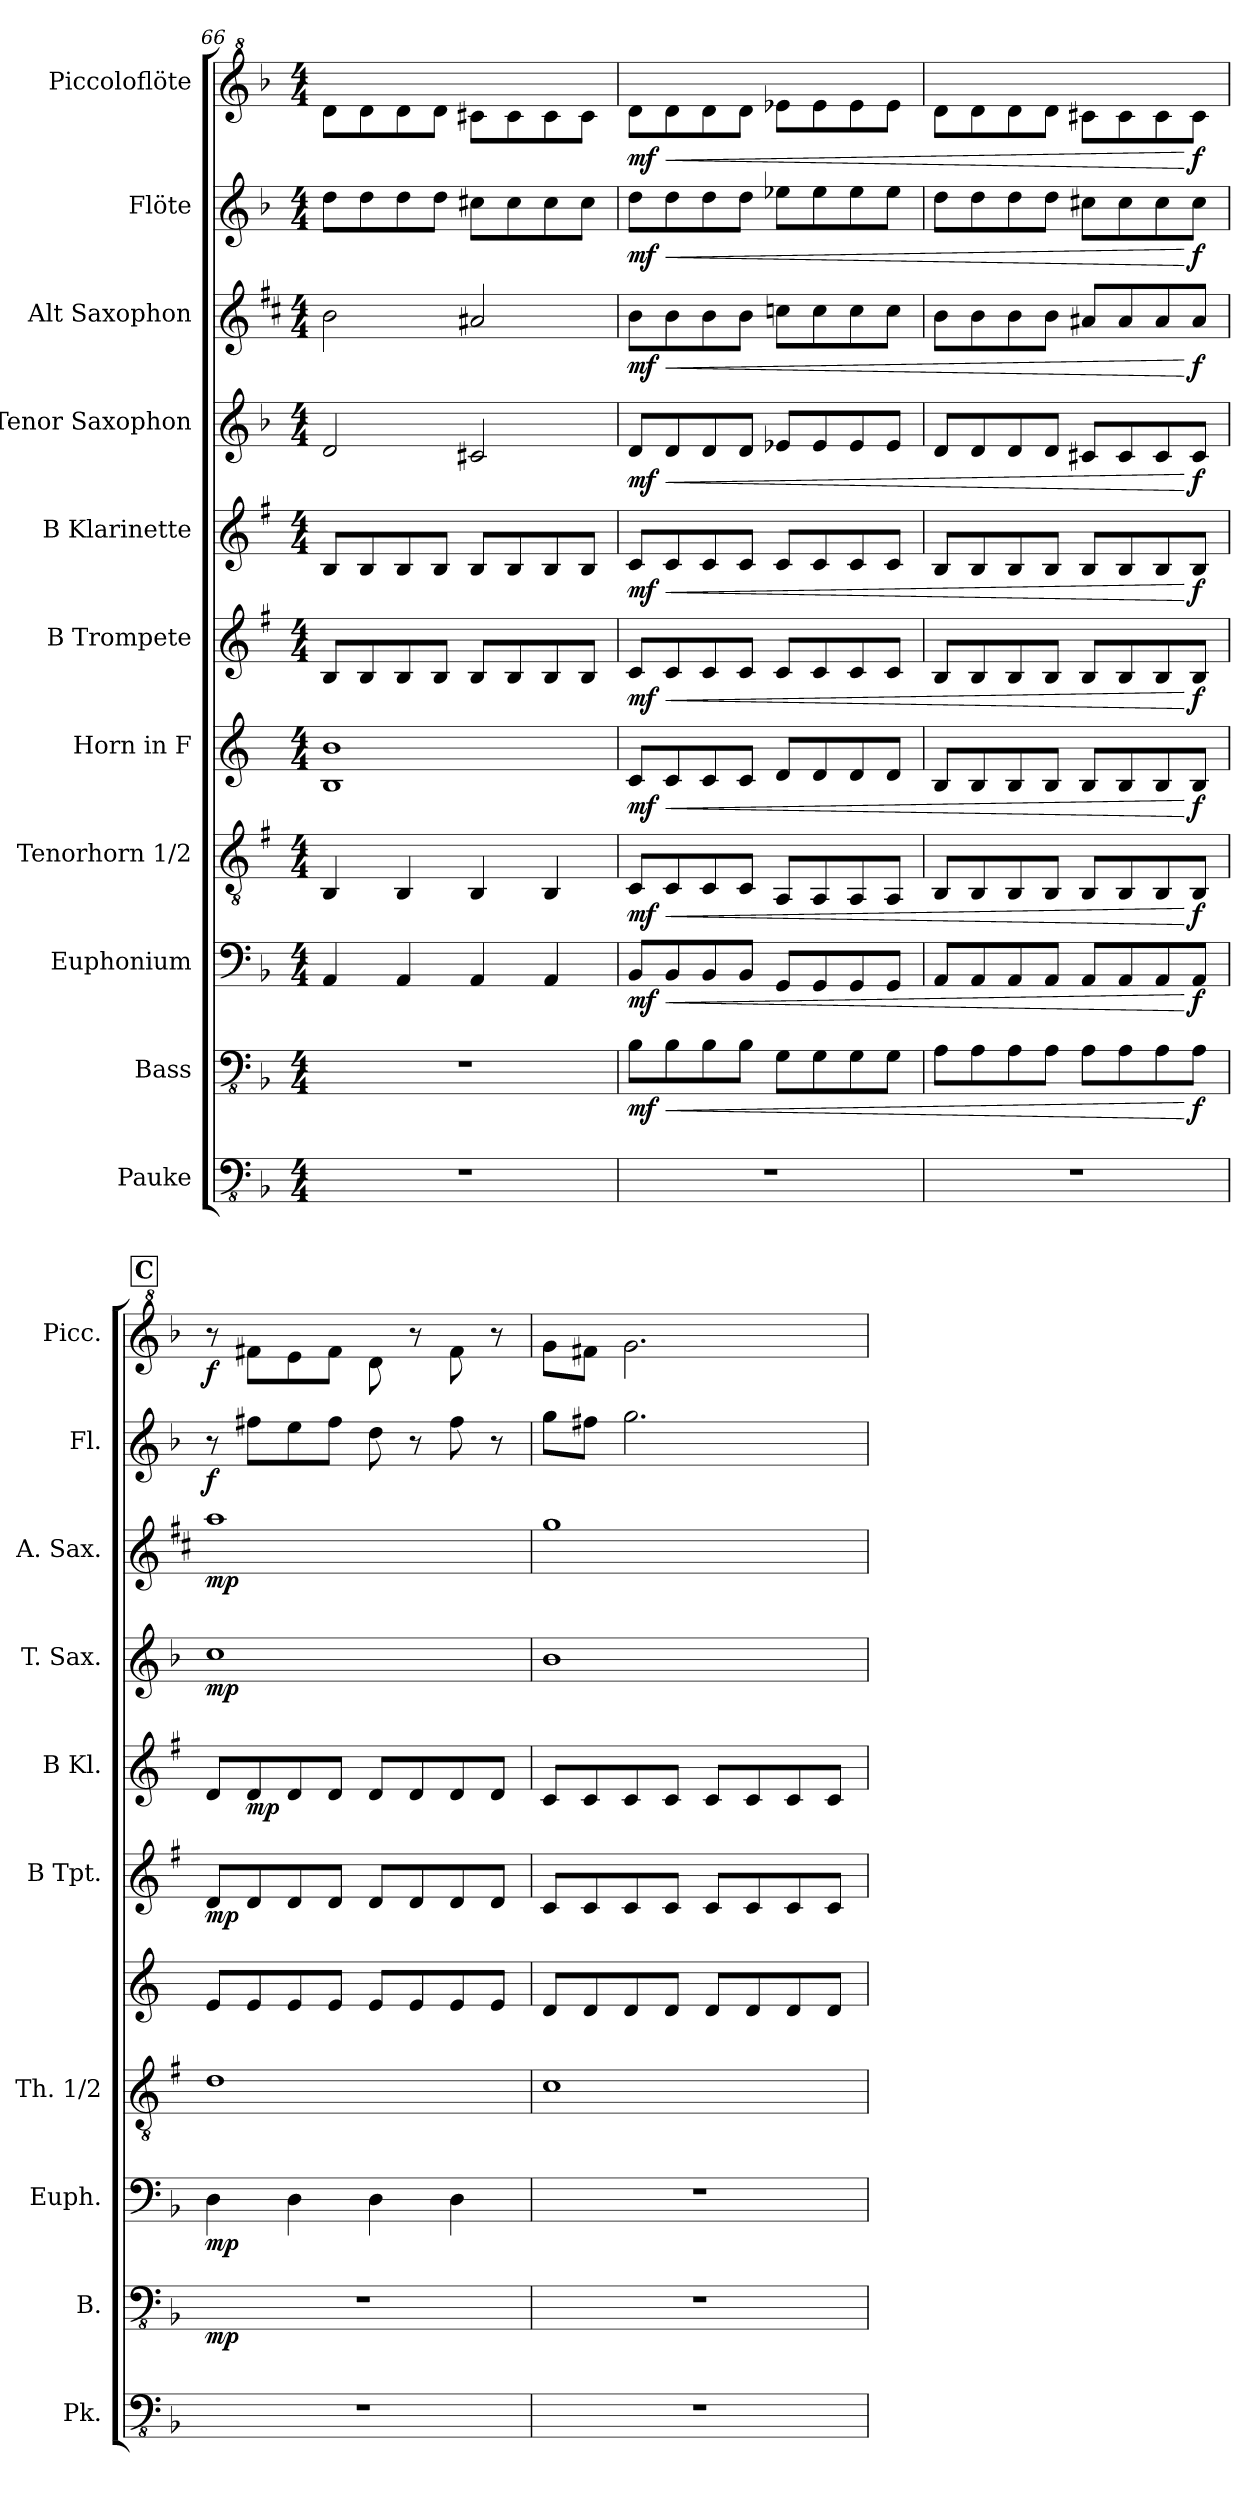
**kern	**kern	**dynam	**kern	**dynam	**kern	**dynam	**kern	**dynam	**kern	**dynam	**kern	**dynam	**kern	**dynam	**kern	**dynam	**kern	**dynam	**kern	**dynam
*part11	*part10	*part10	*part9	*part9	*part8	*part8	*part7	*part7	*part6	*part6	*part5	*part5	*part4	*part4	*part3	*part3	*part2	*part2	*part1	*part1
*staff11	*staff10	*staff10	*staff9	*staff9	*staff8	*staff8	*staff7	*staff7	*staff6	*staff6	*staff5	*staff5	*staff4	*staff4	*staff3	*staff3	*staff2	*staff2	*staff1	*staff1
*I"Pauke	*I"Bass	*	*I"Euphonium	*	*I"Tenorhorn 1/2	*	*I"Horn in F	*	*I"B Trompete	*	*I"B Klarinette	*	*I"Tenor Saxophon	*	*I"Alt Saxophon	*	*I"Flöte	*	*I"Piccoloflöte	*
*I'Pk.	*I'B.	*	*I'Euph.	*	*I'Th. 1/2	*	*	*	*I'B Tpt.	*	*I'B Kl.	*	*I'T. Sax.	*	*I'A. Sax.	*	*I'Fl.	*	*I'Picc.	*
*clefFv4	*clefFv4	*	*clefF4	*	*clefGv2	*	*clefG2	*	*clefG2	*	*clefG2	*	*clefG2	*	*clefG2	*	*clefG2	*	*clefG^2	*
*	*	*	*	*	*ITrd1c2	*	*ITrd4c7	*	*ITrd1c2	*	*ITrd1c2	*	*ITrd8c14	*	*ITrd5c9	*	*	*	*ITrd-7c-12	*
*k[b-]	*k[b-]	*	*k[b-]	*	*k[b-]	*	*k[b-]	*	*k[b-]	*	*k[b-]	*	*k[b-]	*	*k[b-]	*	*k[b-]	*	*k[b-]	*
*M4/4	*M4/4	*	*M4/4	*	*M4/4	*	*M4/4	*	*M4/4	*	*M4/4	*	*M4/4	*	*M4/4	*	*M4/4	*	*M4/4	*
=66	=66	=66	=66	=66	=66	=66	=66	=66	=66	=66	=66	=66	=66	=66	=66	=66	=66	=66	=66	=66
*	*	*	*	*	*	*	*^	*	*	*	*	*	*	*	*	*	*	*	*	*
1r	1r	.	4AA/	.	4AA/	.	1e	1E	.	8A/L	.	8A/L	.	2D/	.	2d\	.	8dd\L	.	8ddd\L	.
.	.	.	.	.	.	.	.	.	.	8A/	.	8A/	.	.	.	.	.	8dd\	.	8ddd\	.
.	.	.	4AA/	.	4AA/	.	.	.	.	8A/	.	8A/	.	.	.	.	.	8dd\	.	8ddd\	.
.	.	.	.	.	.	.	.	.	.	8A/J	.	8A/J	.	.	.	.	.	8dd\J	.	8ddd\J	.
.	.	.	4AA/	.	4AA/	.	.	.	.	8A/L	.	8A/L	.	2C#X/	.	2c#X/	.	8cc#X\L	.	8ccc#X\L	.
.	.	.	.	.	.	.	.	.	.	8A/	.	8A/	.	.	.	.	.	8cc#\	.	8ccc#\	.
.	.	.	4AA/	.	4AA/	.	.	.	.	8A/	.	8A/	.	.	.	.	.	8cc#\	.	8ccc#\	.
.	.	.	.	.	.	.	.	.	.	8A/J	.	8A/J	.	.	.	.	.	8cc#\J	.	8ccc#\J	.
*	*	*	*	*	*	*	*v	*v	*	*	*	*	*	*	*	*	*	*	*	*	*
=67	=67	=67	=67	=67	=67	=67	=67	=67	=67	=67	=67	=67	=67	=67	=67	=67	=67	=67	=67	=67
!	!	!LO:DY:b	!	!LO:DY:b	!	!LO:DY:b	!	!LO:DY:b	!	!LO:DY:b	!	!LO:DY:b	!	!LO:DY:b	!	!LO:DY:b	!	!LO:DY:b	!	!LO:DY:b
1r	8BB-\L	mf	8BB-/L	mf	8BB-/L	mf	8F/L	mf	8B-/L	mf	8B-/L	mf	8D/L	mf	8d\L	mf	8dd\L	mf	8ddd\L	mf
!	!	!LO:HP:b	!	!LO:HP:b	!	!LO:HP:b	!	!LO:HP:b	!	!LO:HP:b	!	!LO:HP:b	!	!LO:HP:b	!	!LO:HP:b	!	!LO:HP:b	!	!LO:HP:b
.	8BB-\	<	8BB-/	<	8BB-/	<	8F/	<	8B-/	<	8B-/	<	8D/	<	8d\	<	8dd\	<	8ddd\	<
.	8BB-\	.	8BB-/	.	8BB-/	.	8F/	.	8B-/	.	8B-/	.	8D/	.	8d\	.	8dd\	.	8ddd\	.
.	8BB-\J	.	8BB-/J	.	8BB-/J	.	8F/J	.	8B-/J	.	8B-/J	.	8D/J	.	8d\J	.	8dd\J	.	8ddd\J	.
.	8GG\L	.	8GG/L	.	8GG/L	.	8G/L	.	8B-/L	.	8B-/L	.	8E-X/L	.	8e-X\L	.	8ee-X\L	.	8eee-X\L	.
.	8GG\	.	8GG/	.	8GG/	.	8G/	.	8B-/	.	8B-/	.	8E-/	.	8e-\	.	8ee-\	.	8eee-\	.
.	8GG\	.	8GG/	.	8GG/	.	8G/	.	8B-/	.	8B-/	.	8E-/	.	8e-\	.	8ee-\	.	8eee-\	.
.	8GG\J	.	8GG/J	.	8GG/J	.	8G/J	.	8B-/J	.	8B-/J	.	8E-/J	.	8e-\J	.	8ee-\J	.	8eee-\J	.
=68	=68	=68	=68	=68	=68	=68	=68	=68	=68	=68	=68	=68	=68	=68	=68	=68	=68	=68	=68	=68
1r	8AA\L	.	8AA/L	.	8AA/L	.	8E/L	.	8A/L	.	8A/L	.	8D/L	.	8d\L	.	8dd\L	.	8ddd\L	.
.	8AA\	.	8AA/	.	8AA/	.	8E/	.	8A/	.	8A/	.	8D/	.	8d\	.	8dd\	.	8ddd\	.
.	8AA\	.	8AA/	.	8AA/	.	8E/	.	8A/	.	8A/	.	8D/	.	8d\	.	8dd\	.	8ddd\	.
.	8AA\J	.	8AA/J	.	8AA/J	.	8E/J	.	8A/J	.	8A/J	.	8D/J	.	8d\J	.	8dd\J	.	8ddd\J	.
.	8AA\L	.	8AA/L	.	8AA/L	.	8E/L	.	8A/L	.	8A/L	.	8C#X/L	.	8c#X/L	.	8cc#X\L	.	8ccc#X\L	.
.	8AA\	.	8AA/	.	8AA/	.	8E/	.	8A/	.	8A/	.	8C#/	.	8c#/	.	8cc#\	.	8ccc#\	.
.	8AA\	.	8AA/	.	8AA/	.	8E/	.	8A/	.	8A/	.	8C#/	.	8c#/	.	8cc#\	.	8ccc#\	.
!	!	!LO:DY:n=1:b	!	!LO:DY:n=1:b	!	!LO:DY:n=1:b	!	!LO:DY:n=1:b	!	!LO:DY:n=1:b	!	!LO:DY:n=1:b	!	!LO:DY:n=1:b	!	!LO:DY:n=1:b	!	!LO:DY:n=1:b	!	!LO:DY:n=1:b
.	8AA\J	[ f	8AA/J	[ f	8AA/J	[ f	8E/J	[ f	8A/J	[ f	8A/J	[ f	8C#/J	[ f	8c#/J	[ f	8cc#\J	[ f	8ccc#\J	[ f
!!LO:REH:place=s1:a:fs=14:t=C
=69	=69	=69	=69	=69	=69	=69	=69	=69	=69	=69	=69	=69	=69	=69	=69	=69	=69	=69	=69	=69
!	!	!LO:DY:b	!	!LO:DY:b	!	!LO:DY:b	!	!	!	!	!	!	!	!	!	!	!	!	!	!
!	!	!	!	!	!	!LO:DY:n=1:b	!	!LO:DY:b	!	!	!	!	!	!	!	!	!	!	!	!
!	!	!	!	!	!	!	!	!LO:DY:n=1:b	!	!LO:DY:b	!	!	!	!LO:DY:b	!	!LO:DY:b	!	!LO:DY:b	!	!LO:DY:b
1r	1r	mp	4D\	mp	1c	mp mp	8A/L	mp mp	8c/L	mp	8c/L	.	1c	mp	1cc	mp	8r	f	8r	f
!	!	!	!	!	!	!	!	!	!	!	!	!LO:DY:b	!	!	!	!	!	!	!	!
.	.	.	.	.	.	.	8A/	.	8c/	.	8c/	mp	.	.	.	.	8ff#X\L	.	8fff#X\L	.
.	.	.	4D\	.	.	.	8A/	.	8c/	.	8c/	.	.	.	.	.	8ee\	.	8eee\	.
.	.	.	.	.	.	.	8A/J	.	8c/J	.	8c/J	.	.	.	.	.	8ff#\J	.	8fff#\J	.
.	.	.	4D\	.	.	.	8A/L	.	8c/L	.	8c/L	.	.	.	.	.	8dd\	.	8ddd\	.
.	.	.	.	.	.	.	8A/	.	8c/	.	8c/	.	.	.	.	.	8r	.	8r	.
.	.	.	4D\	.	.	.	8A/	.	8c/	.	8c/	.	.	.	.	.	8ff#\	.	8fff#\	.
.	.	.	.	.	.	.	8A/J	.	8c/J	.	8c/J	.	.	.	.	.	8r	.	8r	.
=70	=70	=70	=70	=70	=70	=70	=70	=70	=70	=70	=70	=70	=70	=70	=70	=70	=70	=70	=70	=70
1r	1r	.	1r	.	1B-	.	8G/L	.	8B-/L	.	8B-/L	.	1B-	.	1b-	.	8gg\L	.	8ggg\L	.
.	.	.	.	.	.	.	8G/	.	8B-/	.	8B-/	.	.	.	.	.	8ff#X\J	.	8fff#X\J	.
.	.	.	.	.	.	.	8G/	.	8B-/	.	8B-/	.	.	.	.	.	2.gg\	.	2.ggg\	.
.	.	.	.	.	.	.	8G/J	.	8B-/J	.	8B-/J	.	.	.	.	.	.	.	.	.
.	.	.	.	.	.	.	8G/L	.	8B-/L	.	8B-/L	.	.	.	.	.	.	.	.	.
.	.	.	.	.	.	.	8G/	.	8B-/	.	8B-/	.	.	.	.	.	.	.	.	.
.	.	.	.	.	.	.	8G/	.	8B-/	.	8B-/	.	.	.	.	.	.	.	.	.
.	.	.	.	.	.	.	8G/J	.	8B-/J	.	8B-/J	.	.	.	.	.	.	.	.	.
=	=	=	=	=	=	=	=	=	=	=	=	=	=	=	=	=	=	=	=	=
*-	*-	*-	*-	*-	*-	*-	*-	*-	*-	*-	*-	*-	*-	*-	*-	*-	*-	*-	*-	*-
